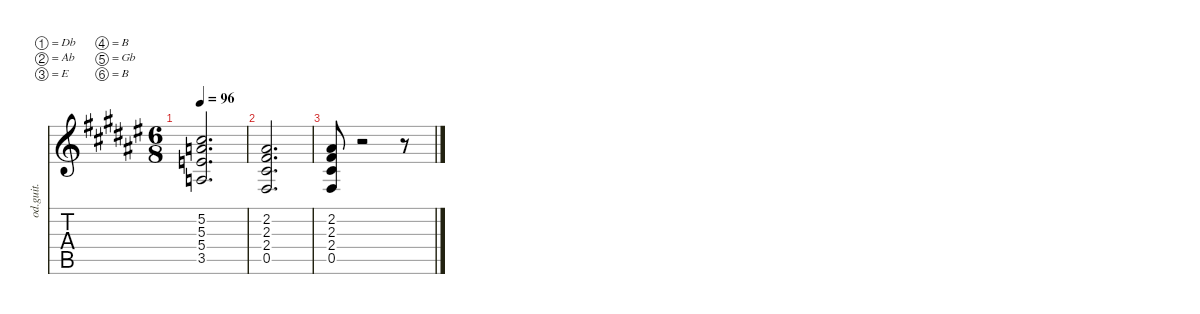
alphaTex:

\defaultSystemsLayout 4
\hideDynamics
\bracketExtendMode nobrackets
\otherSystemsTrackNameOrientation horizontal
\track ("Overdriven Guitar" "od.guit.") {instrument overdrivenguitar}
\staff {score tabs}
\tuning (Db4 Ab3 E3 B2 Gb2 B1)
\ts (6 8)
\tempo 96
\clef g2
\ks f#
(3.5{t acc forcenatural} 5.4{t acc forcenatural} 5.3{t acc forcenatural} 5.2{t acc #}).2{d dy mf} |
(0.5{acc #} 2.4{acc #} 2.3{acc #} 2.2{acc #}).2{d} |
(0.5{acc #} 2.4{acc #} 2.3{acc #} 2.2{acc #}).8 r.2 r.8
